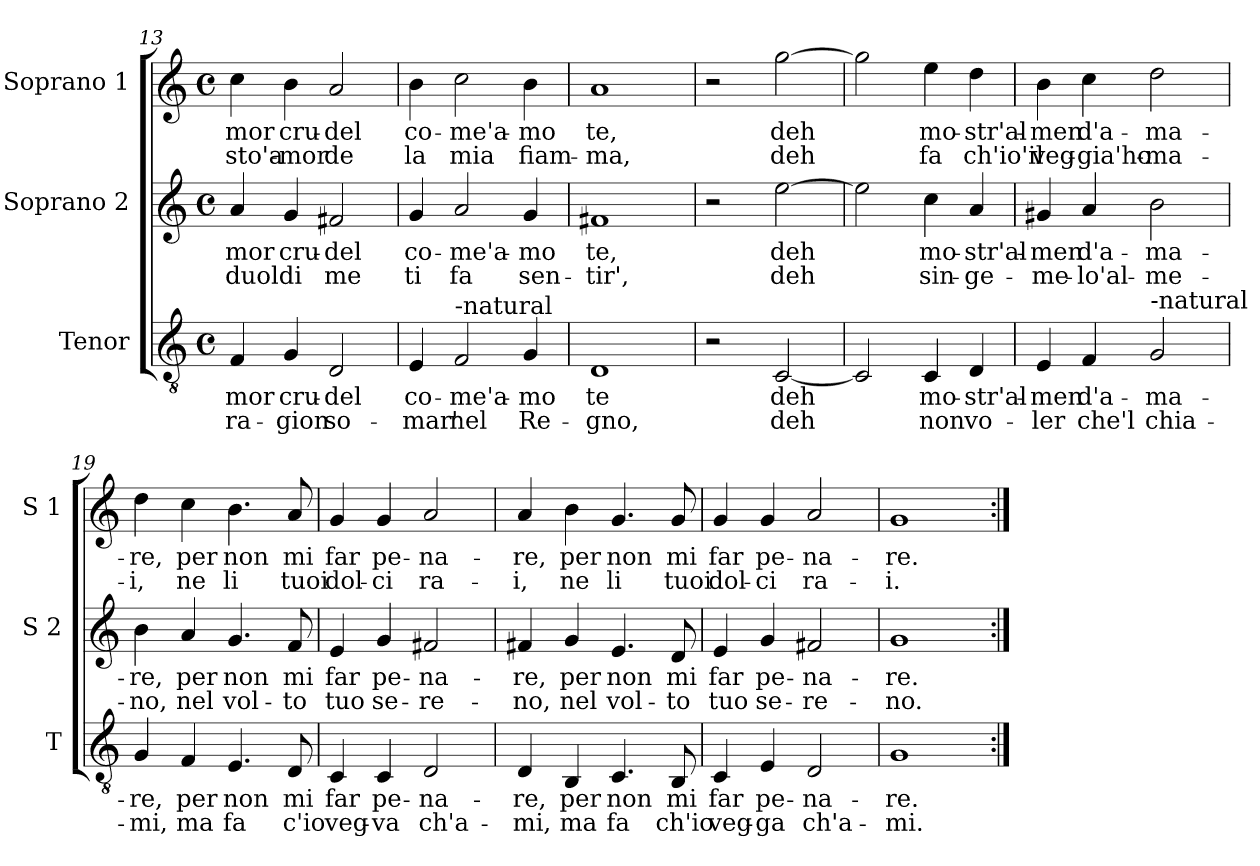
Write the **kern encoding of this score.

**kern	**text	**text	**kern	**text	**text	**kern	**text	**text
*part3	*part3	*part3	*part2	*part2	*part2	*part1	*part1	*part1
*staff3	*staff3	*staff3	*staff2	*staff2	*staff2	*staff1	*staff1	*staff1
*I"Tenor	*	*	*I"Soprano 2	*	*	*I"Soprano 1	*	*
*I'T	*	*	*I'S 2	*	*	*I'S 1	*	*
*clefGv2	*	*	*clefG2	*	*	*clefG2	*	*
*k[]	*	*	*k[]	*	*	*k[]	*	*
*C:	*	*	*C:	*	*	*C:	*	*
*M4/4	*	*	*M4/4	*	*	*M4/4	*	*
*met(c)	*	*	*met(c)	*	*	*met(c)	*	*
=13	=13	=13	=13	=13	=13	=13	=13	=13
!	!LO:LY:b	!LO:LY:b	!	!LO:LY:b	!LO:LY:b	!	!LO:LY:b	!LO:LY:b
4F/	-mor	ra-	4a/	-mor	duol	4cc\	-mor	-sto'a-
!	!LO:LY:b	!LO:LY:b	!	!LO:LY:b	!LO:LY:b	!	!LO:LY:b	!LO:LY:b
4G/	cru-	-gion	4g/	cru-	di	4b\	cru-	-mor
!	!LO:LY:b	!LO:LY:b	!	!LO:LY:b	!LO:LY:b	!	!LO:LY:b	!LO:LY:b
2D/	-del	so-	2f#X/	-del	me	2a/	-del	de
=14	=14	=14	=14	=14	=14	=14	=14	=14
!	!LO:LY:b	!LO:LY:b	!	!LO:LY:b	!LO:LY:b	!	!LO:LY:b	!LO:LY:b
4E/	co-	-mar'	4g/	co-	ti	4b\	co-	la
!LO:TX:a:t=-natural	!	!	!	!	!	!	!	!
!	!LO:LY:b	!LO:LY:b	!	!LO:LY:b	!LO:LY:b	!	!LO:LY:b	!LO:LY:b
2F/	-me'a-	nel	2a/	-me'a-	fa	2cc\	-me'a-	mia
!	!LO:LY:b	!LO:LY:b	!	!LO:LY:b	!LO:LY:b	!	!LO:LY:b	!LO:LY:b
4G/	-mo	Re-	4g/	-mo	sen-	4b\	-mo	fiam-
=15	=15	=15	=15	=15	=15	=15	=15	=15
!	!LO:LY:b	!LO:LY:b	!	!LO:LY:b	!LO:LY:b	!	!LO:LY:b	!LO:LY:b
1D	te	-gno,	1f#X	te,	-tir',	1a	te,	-ma,
!!LO:LB:g=z
=16	=16	=16	=16	=16	=16	=16	=16	=16
2r	.	.	2r	.	.	2r	.	.
!	!LO:LY:b	!LO:LY:b	!	!LO:LY:b	!LO:LY:b	!	!LO:LY:b	!LO:LY:b
[2C/	deh	deh	[2ee\	deh	deh	[2gg\	deh	deh
=17	=17	=17	=17	=17	=17	=17	=17	=17
2C/]	.	.	2ee\]	.	.	2gg\]	.	.
!	!LO:LY:b	!LO:LY:b	!	!LO:LY:b	!LO:LY:b	!	!LO:LY:b	!LO:LY:b
4C/	mo-	non	4cc\	mo-	sin-	4ee\	mo-	fa
!	!LO:LY:b	!LO:LY:b	!	!LO:LY:b	!LO:LY:b	!	!LO:LY:b	!LO:LY:b
4D/	-str'al-	vo-	4a/	-str'al-	-ge-	4dd\	-str'al-	ch'io'il
=18	=18	=18	=18	=18	=18	=18	=18	=18
!	!LO:LY:b	!LO:LY:b	!	!LO:LY:b	!LO:LY:b	!	!LO:LY:b	!LO:LY:b
4E/	-men	-ler	4g#X/	-men	-me-	4b\	-men	veg-
!	!LO:LY:b	!LO:LY:b	!	!LO:LY:b	!LO:LY:b	!	!LO:LY:b	!LO:LY:b
4F/	d'a-	che'l	4a/	d'a-	-lo'al-	4cc\	d'a-	-gia'ho-
!LO:TX:a:t=-natural	!	!	!	!	!	!	!	!
!	!LO:LY:b	!LO:LY:b	!	!LO:LY:b	!LO:LY:b	!	!LO:LY:b	!LO:LY:b
2G/	-ma-	chia-	2b\	-ma-	-me-	2dd\	-ma-	-ma-
=19	=19	=19	=19	=19	=19	=19	=19	=19
!	!LO:LY:b	!LO:LY:b	!	!LO:LY:b	!LO:LY:b	!	!LO:LY:b	!LO:LY:b
4G/	-re,	-mi,	4b\	-re,	-no,	4dd\	-re,	-i,
!	!LO:LY:b	!LO:LY:b	!	!LO:LY:b	!LO:LY:b	!	!LO:LY:b	!LO:LY:b
4F/	per	ma	4a/	per	nel	4cc\	per	ne
!	!LO:LY:b	!LO:LY:b	!	!LO:LY:b	!LO:LY:b	!	!LO:LY:b	!LO:LY:b
4.E/	non	fa	4.g/	non	vol-	4.b\	non	li
!	!LO:LY:b	!LO:LY:b	!	!LO:LY:b	!LO:LY:b	!	!LO:LY:b	!LO:LY:b
8D/	mi	c'io	8f/	mi	-to	8a/	mi	tuoi
!!LO:LB:g=z
=20	=20	=20	=20	=20	=20	=20	=20	=20
!	!LO:LY:b	!LO:LY:b	!	!LO:LY:b	!LO:LY:b	!	!LO:LY:b	!LO:LY:b
4C/	far	veg-	4e/	far	tuo	4g/	far	dol-
!	!LO:LY:b	!LO:LY:b	!	!LO:LY:b	!LO:LY:b	!	!LO:LY:b	!LO:LY:b
4C/	pe-	-va	4g/	pe-	se-	4g/	pe-	-ci
!	!LO:LY:b	!LO:LY:b	!	!LO:LY:b	!LO:LY:b	!	!LO:LY:b	!LO:LY:b
2D/	-na-	ch'a-	2f#X/	-na-	-re-	2a/	-na-	ra-
=21	=21	=21	=21	=21	=21	=21	=21	=21
!	!LO:LY:b	!LO:LY:b	!	!LO:LY:b	!LO:LY:b	!	!LO:LY:b	!LO:LY:b
4D/	-re,	-mi,	4f#X/	-re,	-no,	4a/	-re,	-i,
!	!LO:LY:b	!LO:LY:b	!	!LO:LY:b	!LO:LY:b	!	!LO:LY:b	!LO:LY:b
4BB/	per	ma	4g/	per	nel	4b\	per	ne
!	!LO:LY:b	!LO:LY:b	!	!LO:LY:b	!LO:LY:b	!	!LO:LY:b	!LO:LY:b
4.C/	non	fa	4.e/	non	vol-	4.g/	non	li
!	!LO:LY:b	!LO:LY:b	!	!LO:LY:b	!LO:LY:b	!	!LO:LY:b	!LO:LY:b
8BB/	mi	ch'io	8d/	mi	-to	8g/	mi	tuoi
=22	=22	=22	=22	=22	=22	=22	=22	=22
!	!LO:LY:b	!LO:LY:b	!	!LO:LY:b	!LO:LY:b	!	!LO:LY:b	!LO:LY:b
4C/	far	veg-	4e/	far	tuo	4g/	far	dol-
!	!LO:LY:b	!LO:LY:b	!	!LO:LY:b	!LO:LY:b	!	!LO:LY:b	!LO:LY:b
4E/	pe-	-ga	4g/	pe-	se-	4g/	pe-	-ci
!	!LO:LY:b	!LO:LY:b	!	!LO:LY:b	!LO:LY:b	!	!LO:LY:b	!LO:LY:b
2D/	-na-	ch'a-	2f#X/	-na-	-re-	2a/	-na-	ra-
=23	=23	=23	=23	=23	=23	=23	=23	=23
!	!LO:LY:b	!LO:LY:b	!	!LO:LY:b	!LO:LY:b	!	!LO:LY:b	!LO:LY:b
1G	-re.	-mi.	1g	-re.	-no.	1g	-re.	-i.
=:|!	=:|!	=:|!	=:|!	=:|!	=:|!	=:|!	=:|!	=:|!
*-	*-	*-	*-	*-	*-	*-	*-	*-
